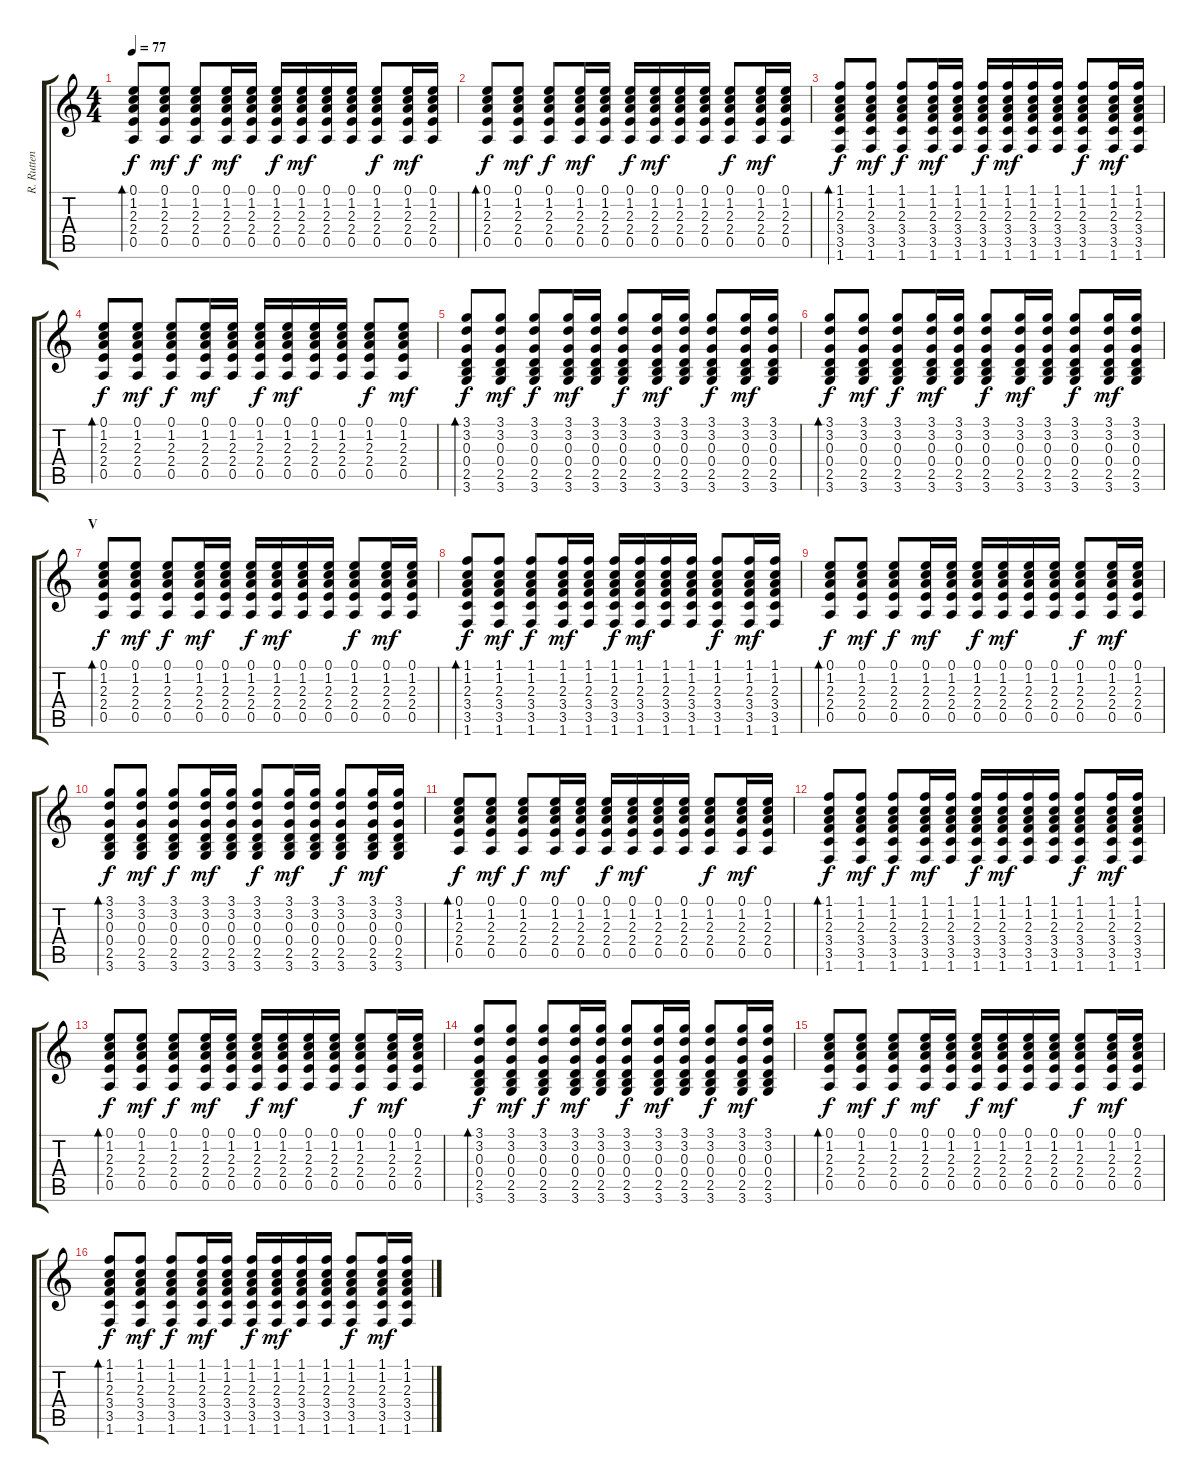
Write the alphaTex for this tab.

\track ("R. Rutten" "R. Rutten") {instrument acousticguitarsteel}
\staff {score tabs}
\tuning (E4 B3 G3 D3 A2 E2) {hide}
\ts (4 4)
\tempo 77
\clef g2
\ks c
(0.1 1.2 2.3 2.4 0.5).8{bd 60 dy f} (0.1 1.2 2.3 2.4 0.5).8{dy mf} (0.1 1.2 2.3 2.4 0.5).8{dy f} (0.1 1.2 2.3 2.4 0.5).16{dy mf} (0.1 1.2 2.3 2.4 0.5).16 (0.1 1.2 2.3 2.4 0.5).16{dy f} (0.1 1.2 2.3 2.4 0.5).16{dy mf} (0.1 1.2 2.3 2.4 0.5).16 (0.1 1.2 2.3 2.4 0.5).16 (0.1 1.2 2.3 2.4 0.5).8{dy f} (0.1 1.2 2.3 2.4 0.5).16{dy mf} (0.1 1.2 2.3 2.4 0.5).16 |
(0.1 1.2 2.3 2.4 0.5).8{bd 60 dy f} (0.1 1.2 2.3 2.4 0.5).8{dy mf} (0.1 1.2 2.3 2.4 0.5).8{dy f} (0.1 1.2 2.3 2.4 0.5).16{dy mf} (0.1 1.2 2.3 2.4 0.5).16 (0.1 1.2 2.3 2.4 0.5).16{dy f} (0.1 1.2 2.3 2.4 0.5).16{dy mf} (0.1 1.2 2.3 2.4 0.5).16 (0.1 1.2 2.3 2.4 0.5).16 (0.1 1.2 2.3 2.4 0.5).8{dy f} (0.1 1.2 2.3 2.4 0.5).16{dy mf} (0.1 1.2 2.3 2.4 0.5).16 |
(1.1 1.2 2.3 3.4 3.5 1.6).8{bd 60 dy f} (1.1 1.2 2.3 3.4 3.5 1.6).8{dy mf} (1.1 1.2 2.3 3.4 3.5 1.6).8{dy f} (1.1 1.2 2.3 3.4 3.5 1.6).16{dy mf} (1.1 1.2 2.3 3.4 3.5 1.6).16 (1.1 1.2 2.3 3.4 3.5 1.6).16{dy f} (1.1 1.2 2.3 3.4 3.5 1.6).16{dy mf} (1.1 1.2 2.3 3.4 3.5 1.6).16 (1.1 1.2 2.3 3.4 3.5 1.6).16 (1.1 1.2 2.3 3.4 3.5 1.6).8{dy f} (1.1 1.2 2.3 3.4 3.5 1.6).16{dy mf} (1.1 1.2 2.3 3.4 3.5 1.6).16 |
(0.1 1.2 2.3 2.4 0.5).8{bd 60 dy f} (0.1 1.2 2.3 2.4 0.5).8{dy mf} (0.1 1.2 2.3 2.4 0.5).8{dy f} (0.1 1.2 2.3 2.4 0.5).16{dy mf} (0.1 1.2 2.3 2.4 0.5).16 (0.1 1.2 2.3 2.4 0.5).16{dy f} (0.1 1.2 2.3 2.4 0.5).16{dy mf} (0.1 1.2 2.3 2.4 0.5).16 (0.1 1.2 2.3 2.4 0.5).16 (0.1 1.2 2.3 2.4 0.5).8{dy f} (0.1 1.2 2.3 2.4 0.5).8{dy mf} |
(3.1 3.2 0.3 0.4 2.5 3.6).8{bd 60 dy f} (3.1 3.2 0.3 0.4 2.5 3.6).8{dy mf} (3.1 3.2 0.3 0.4 2.5 3.6).8{dy f} (3.1 3.2 0.3 0.4 2.5 3.6).16{dy mf} (3.1 3.2 0.3 0.4 2.5 3.6).16 (3.1 3.2 0.3 0.4 2.5 3.6).8{dy f} (3.1 3.2 0.3 0.4 2.5 3.6).16{dy mf} (3.1 3.2 0.3 0.4 2.5 3.6).16 (3.1 3.2 0.3 0.4 2.5 3.6).8{dy f} (3.1 3.2 0.3 0.4 2.5 3.6).16{dy mf} (3.1 3.2 0.3 0.4 2.5 3.6).16 |
(3.1 3.2 0.3 0.4 2.5 3.6).8{bd 60 dy f} (3.1 3.2 0.3 0.4 2.5 3.6).8{dy mf} (3.1 3.2 0.3 0.4 2.5 3.6).8{dy f} (3.1 3.2 0.3 0.4 2.5 3.6).16{dy mf} (3.1 3.2 0.3 0.4 2.5 3.6).16 (3.1 3.2 0.3 0.4 2.5 3.6).8{dy f} (3.1 3.2 0.3 0.4 2.5 3.6).16{dy mf} (3.1 3.2 0.3 0.4 2.5 3.6).16 (3.1 3.2 0.3 0.4 2.5 3.6).8{dy f} (3.1 3.2 0.3 0.4 2.5 3.6).16{dy mf} (3.1 3.2 0.3 0.4 2.5 3.6).16 |
\section ("" "V")
(0.1 1.2 2.3 2.4 0.5).8{bd 60 dy f} (0.1 1.2 2.3 2.4 0.5).8{dy mf} (0.1 1.2 2.3 2.4 0.5).8{dy f} (0.1 1.2 2.3 2.4 0.5).16{dy mf} (0.1 1.2 2.3 2.4 0.5).16 (0.1 1.2 2.3 2.4 0.5).16{dy f} (0.1 1.2 2.3 2.4 0.5).16{dy mf} (0.1 1.2 2.3 2.4 0.5).16 (0.1 1.2 2.3 2.4 0.5).16 (0.1 1.2 2.3 2.4 0.5).8{dy f} (0.1 1.2 2.3 2.4 0.5).16{dy mf} (0.1 1.2 2.3 2.4 0.5).16 |
(1.1 1.2 2.3 3.4 3.5 1.6).8{bd 60 dy f} (1.1 1.2 2.3 3.4 3.5 1.6).8{dy mf} (1.1 1.2 2.3 3.4 3.5 1.6).8{dy f} (1.1 1.2 2.3 3.4 3.5 1.6).16{dy mf} (1.1 1.2 2.3 3.4 3.5 1.6).16 (1.1 1.2 2.3 3.4 3.5 1.6).16{dy f} (1.1 1.2 2.3 3.4 3.5 1.6).16{dy mf} (1.1 1.2 2.3 3.4 3.5 1.6).16 (1.1 1.2 2.3 3.4 3.5 1.6).16 (1.1 1.2 2.3 3.4 3.5 1.6).8{dy f} (1.1 1.2 2.3 3.4 3.5 1.6).16{dy mf} (1.1 1.2 2.3 3.4 3.5 1.6).16 |
(0.1 1.2 2.3 2.4 0.5).8{bd 60 dy f} (0.1 1.2 2.3 2.4 0.5).8{dy mf} (0.1 1.2 2.3 2.4 0.5).8{dy f} (0.1 1.2 2.3 2.4 0.5).16{dy mf} (0.1 1.2 2.3 2.4 0.5).16 (0.1 1.2 2.3 2.4 0.5).16{dy f} (0.1 1.2 2.3 2.4 0.5).16{dy mf} (0.1 1.2 2.3 2.4 0.5).16 (0.1 1.2 2.3 2.4 0.5).16 (0.1 1.2 2.3 2.4 0.5).8{dy f} (0.1 1.2 2.3 2.4 0.5).16{dy mf} (0.1 1.2 2.3 2.4 0.5).16 |
(3.1 3.2 0.3 0.4 2.5 3.6).8{bd 60 dy f} (3.1 3.2 0.3 0.4 2.5 3.6).8{dy mf} (3.1 3.2 0.3 0.4 2.5 3.6).8{dy f} (3.1 3.2 0.3 0.4 2.5 3.6).16{dy mf} (3.1 3.2 0.3 0.4 2.5 3.6).16 (3.1 3.2 0.3 0.4 2.5 3.6).8{dy f} (3.1 3.2 0.3 0.4 2.5 3.6).16{dy mf} (3.1 3.2 0.3 0.4 2.5 3.6).16 (3.1 3.2 0.3 0.4 2.5 3.6).8{dy f} (3.1 3.2 0.3 0.4 2.5 3.6).16{dy mf} (3.1 3.2 0.3 0.4 2.5 3.6).16 |
(0.1 1.2 2.3 2.4 0.5).8{bd 60 dy f} (0.1 1.2 2.3 2.4 0.5).8{dy mf} (0.1 1.2 2.3 2.4 0.5).8{dy f} (0.1 1.2 2.3 2.4 0.5).16{dy mf} (0.1 1.2 2.3 2.4 0.5).16 (0.1 1.2 2.3 2.4 0.5).16{dy f} (0.1 1.2 2.3 2.4 0.5).16{dy mf} (0.1 1.2 2.3 2.4 0.5).16 (0.1 1.2 2.3 2.4 0.5).16 (0.1 1.2 2.3 2.4 0.5).8{dy f} (0.1 1.2 2.3 2.4 0.5).16{dy mf} (0.1 1.2 2.3 2.4 0.5).16 |
(1.1 1.2 2.3 3.4 3.5 1.6).8{bd 60 dy f} (1.1 1.2 2.3 3.4 3.5 1.6).8{dy mf} (1.1 1.2 2.3 3.4 3.5 1.6).8{dy f} (1.1 1.2 2.3 3.4 3.5 1.6).16{dy mf} (1.1 1.2 2.3 3.4 3.5 1.6).16 (1.1 1.2 2.3 3.4 3.5 1.6).16{dy f} (1.1 1.2 2.3 3.4 3.5 1.6).16{dy mf} (1.1 1.2 2.3 3.4 3.5 1.6).16 (1.1 1.2 2.3 3.4 3.5 1.6).16 (1.1 1.2 2.3 3.4 3.5 1.6).8{dy f} (1.1 1.2 2.3 3.4 3.5 1.6).16{dy mf} (1.1 1.2 2.3 3.4 3.5 1.6).16 |
(0.1 1.2 2.3 2.4 0.5).8{bd 60 dy f} (0.1 1.2 2.3 2.4 0.5).8{dy mf} (0.1 1.2 2.3 2.4 0.5).8{dy f} (0.1 1.2 2.3 2.4 0.5).16{dy mf} (0.1 1.2 2.3 2.4 0.5).16 (0.1 1.2 2.3 2.4 0.5).16{dy f} (0.1 1.2 2.3 2.4 0.5).16{dy mf} (0.1 1.2 2.3 2.4 0.5).16 (0.1 1.2 2.3 2.4 0.5).16 (0.1 1.2 2.3 2.4 0.5).8{dy f} (0.1 1.2 2.3 2.4 0.5).16{dy mf} (0.1 1.2 2.3 2.4 0.5).16 |
(3.1 3.2 0.3 0.4 2.5 3.6).8{bd 60 dy f} (3.1 3.2 0.3 0.4 2.5 3.6).8{dy mf} (3.1 3.2 0.3 0.4 2.5 3.6).8{dy f} (3.1 3.2 0.3 0.4 2.5 3.6).16{dy mf} (3.1 3.2 0.3 0.4 2.5 3.6).16 (3.1 3.2 0.3 0.4 2.5 3.6).8{dy f} (3.1 3.2 0.3 0.4 2.5 3.6).16{dy mf} (3.1 3.2 0.3 0.4 2.5 3.6).16 (3.1 3.2 0.3 0.4 2.5 3.6).8{dy f} (3.1 3.2 0.3 0.4 2.5 3.6).16{dy mf} (3.1 3.2 0.3 0.4 2.5 3.6).16 |
(0.1 1.2 2.3 2.4 0.5).8{bd 60 dy f} (0.1 1.2 2.3 2.4 0.5).8{dy mf} (0.1 1.2 2.3 2.4 0.5).8{dy f} (0.1 1.2 2.3 2.4 0.5).16{dy mf} (0.1 1.2 2.3 2.4 0.5).16 (0.1 1.2 2.3 2.4 0.5).16{dy f} (0.1 1.2 2.3 2.4 0.5).16{dy mf} (0.1 1.2 2.3 2.4 0.5).16 (0.1 1.2 2.3 2.4 0.5).16 (0.1 1.2 2.3 2.4 0.5).8{dy f} (0.1 1.2 2.3 2.4 0.5).16{dy mf} (0.1 1.2 2.3 2.4 0.5).16 |
(1.1 1.2 2.3 3.4 3.5 1.6).8{bd 60 dy f} (1.1 1.2 2.3 3.4 3.5 1.6).8{dy mf} (1.1 1.2 2.3 3.4 3.5 1.6).8{dy f} (1.1 1.2 2.3 3.4 3.5 1.6).16{dy mf} (1.1 1.2 2.3 3.4 3.5 1.6).16 (1.1 1.2 2.3 3.4 3.5 1.6).16{dy f} (1.1 1.2 2.3 3.4 3.5 1.6).16{dy mf} (1.1 1.2 2.3 3.4 3.5 1.6).16 (1.1 1.2 2.3 3.4 3.5 1.6).16 (1.1 1.2 2.3 3.4 3.5 1.6).8{dy f} (1.1 1.2 2.3 3.4 3.5 1.6).16{dy mf} (1.1 1.2 2.3 3.4 3.5 1.6).16
